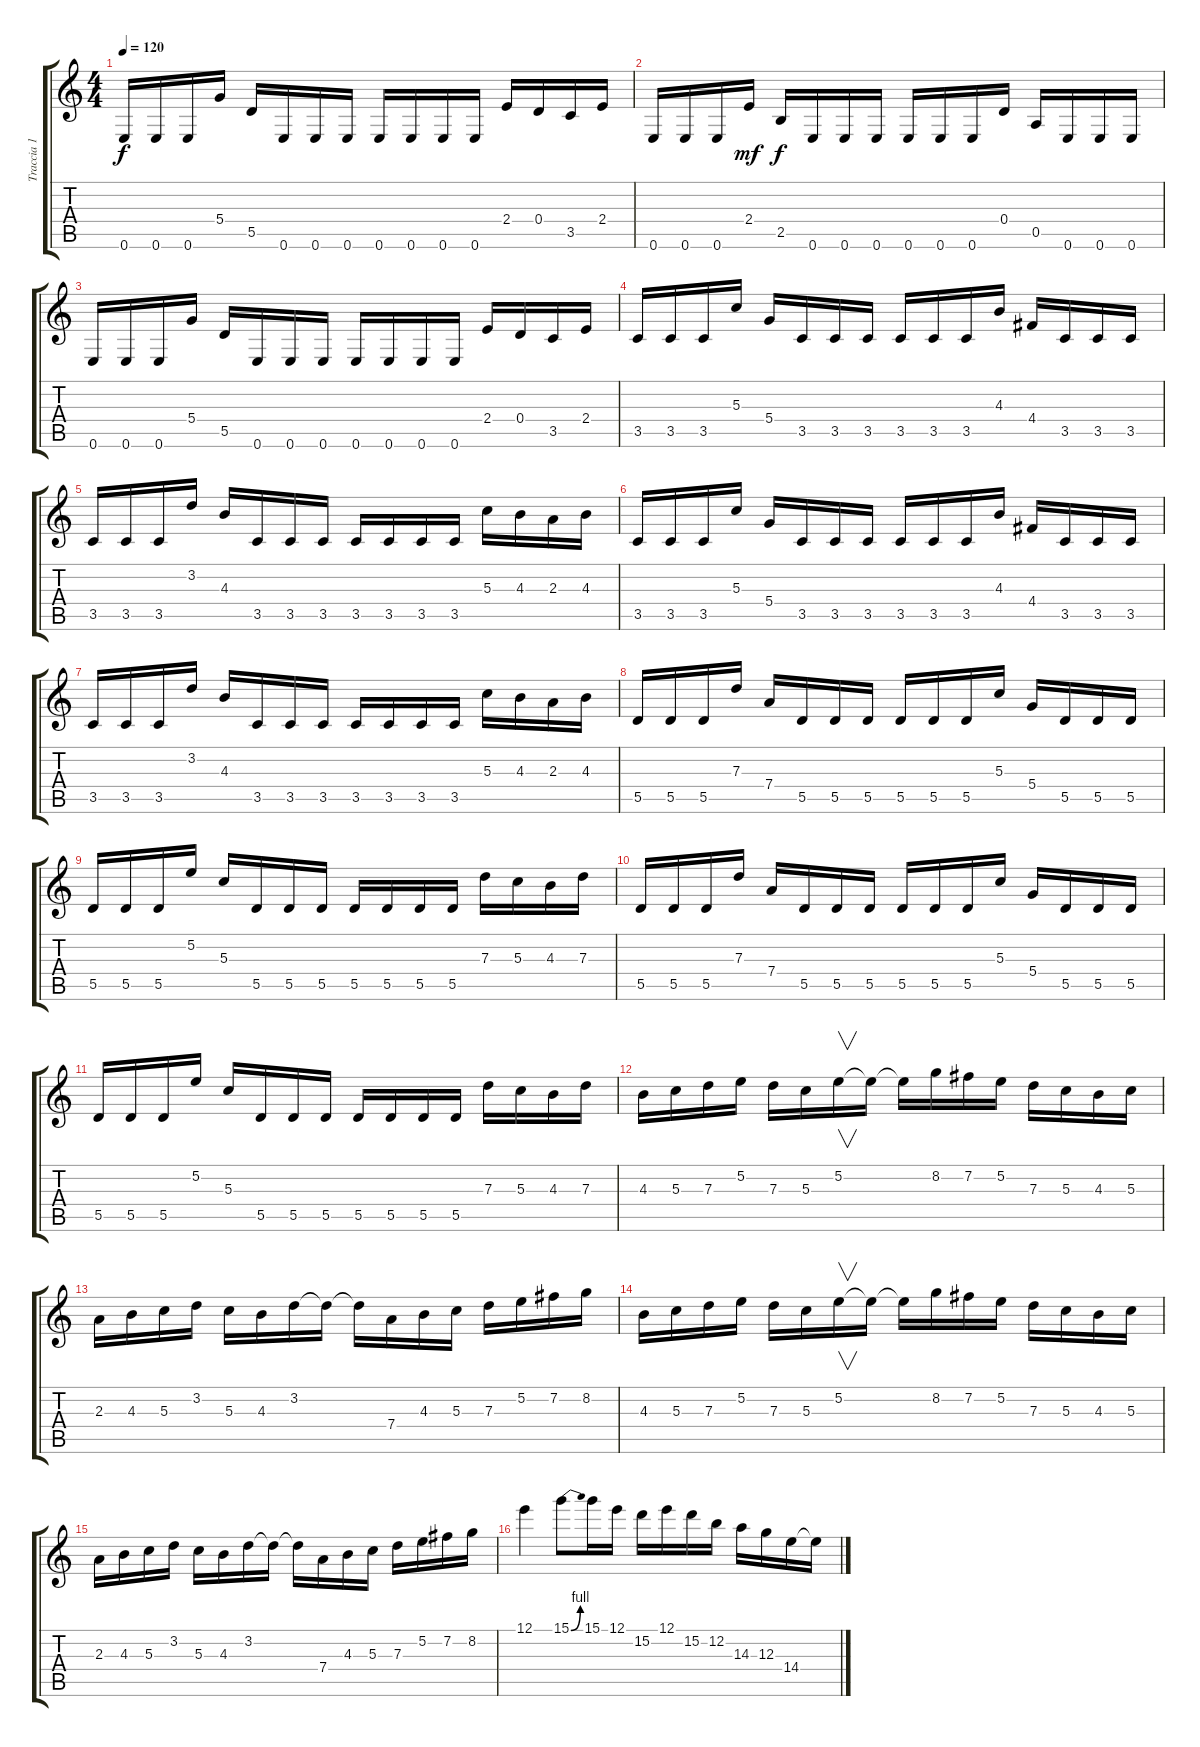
\track ("Traccia 1" "Traccia 1") {instrument acousticguitarnylon}
\staff {score tabs}
\tuning (E4 B3 G3 D3 A2 E2) {hide}
\ts (4 4)
\tempo 120
\clef g2
\ks c
0.6.16{dy f} 0.6.16 0.6.16 5.4.16 5.5.16 0.6.16 0.6.16 0.6.16 0.6.16 0.6.16 0.6.16 0.6.16 2.4.16 0.4.16 3.5.16 2.4.16 |
0.6.16 0.6.16 0.6.16 2.4.16{dy mf} 2.5.16{dy f} 0.6.16 0.6.16 0.6.16 0.6.16 0.6.16 0.6.16 0.4.16 0.5.16 0.6.16 0.6.16 0.6.16 |
0.6.16 0.6.16 0.6.16 5.4.16 5.5.16 0.6.16 0.6.16 0.6.16 0.6.16 0.6.16 0.6.16 0.6.16 2.4.16 0.4.16 3.5.16 2.4.16 |
3.5.16 3.5.16 3.5.16 5.3.16 5.4.16 3.5.16 3.5.16 3.5.16 3.5.16 3.5.16 3.5.16 4.3.16 4.4.16 3.5.16 3.5.16 3.5.16 |
3.5.16 3.5.16 3.5.16 3.2.16 4.3.16 3.5.16 3.5.16 3.5.16 3.5.16 3.5.16 3.5.16 3.5.16 5.3.16 4.3.16 2.3.16 4.3.16 |
3.5.16 3.5.16 3.5.16 5.3.16 5.4.16 3.5.16 3.5.16 3.5.16 3.5.16 3.5.16 3.5.16 4.3.16 4.4.16 3.5.16 3.5.16 3.5.16 |
3.5.16 3.5.16 3.5.16 3.2.16 4.3.16 3.5.16 3.5.16 3.5.16 3.5.16 3.5.16 3.5.16 3.5.16 5.3.16 4.3.16 2.3.16 4.3.16 |
5.5.16 5.5.16 5.5.16 7.3.16 7.4.16 5.5.16 5.5.16 5.5.16 5.5.16 5.5.16 5.5.16 5.3.16 5.4.16 5.5.16 5.5.16 5.5.16 |
5.5.16 5.5.16 5.5.16 5.2.16 5.3.16 5.5.16 5.5.16 5.5.16 5.5.16 5.5.16 5.5.16 5.5.16 7.3.16 5.3.16 4.3.16 7.3.16 |
5.5.16 5.5.16 5.5.16 7.3.16 7.4.16 5.5.16 5.5.16 5.5.16 5.5.16 5.5.16 5.5.16 5.3.16 5.4.16 5.5.16 5.5.16 5.5.16 |
5.5.16 5.5.16 5.5.16 5.2.16 5.3.16 5.5.16 5.5.16 5.5.16 5.5.16 5.5.16 5.5.16 5.5.16 7.3.16 5.3.16 4.3.16 7.3.16 |
4.3.16{volume 16} 5.3.16 7.3.16 5.2.16 7.3.16 5.3.16 5.2.16{v} 5.2{t}.16 5.2{t}.16 8.2.16 7.2.16 5.2.16 7.3.16 5.3.16 4.3.16 5.3.16 |
2.3.16 4.3.16 5.3.16 3.2.16 5.3.16 4.3.16 3.2.16 3.2{t}.16 3.2{t}.16 7.4.16 4.3.16 5.3.16 7.3.16 5.2.16 7.2.16 8.2.16 |
4.3.16 5.3.16 7.3.16 5.2.16 7.3.16 5.3.16 5.2.16{v} 5.2{t}.16 5.2{t}.16 8.2.16 7.2.16 5.2.16 7.3.16 5.3.16 4.3.16 5.3.16 |
2.3.16 4.3.16 5.3.16 3.2.16 5.3.16 4.3.16 3.2.16 3.2{t}.16 3.2{t}.16 7.4.16 4.3.16 5.3.16 7.3.16 5.2.16 7.2.16 8.2.16 |
12.1.4{instrument distortionguitar} 15.1{be (bend 0 0 60 4)}.8 15.1.16 12.1.16 15.2.16 12.1.16 15.2.16 12.2.16 14.3.16 12.3.16 14.4.16 14.4{t}.16
